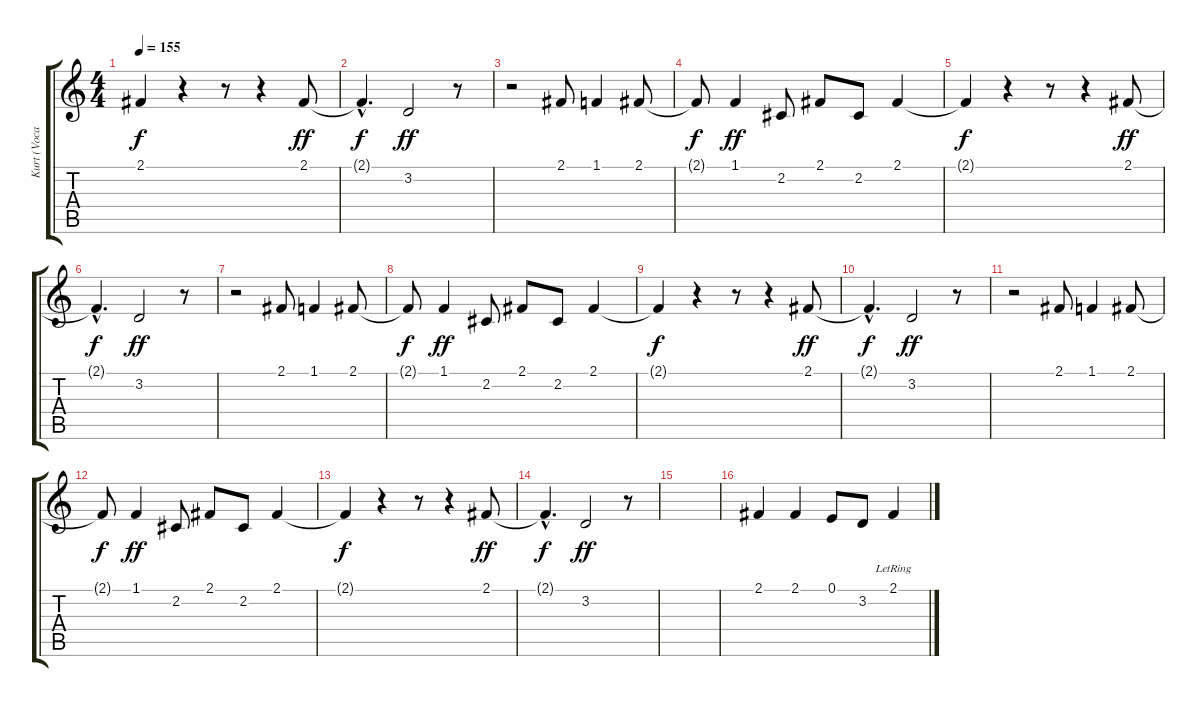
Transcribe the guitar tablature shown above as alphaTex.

\track ("Kurt (Vocals) " "Kurt (Voca") {instrument oboe}
\staff {score tabs}
\tuning (E4 B3 G3 D3 A2 E2) {hide}
\ts (4 4)
\tempo 155
\clef g2
\ks c
2.1{t}.4{dy f} r.4 r.8 r.4 2.1.8{dy ff} |
2.1{hac t}.4{d dy f} 3.2.2{dy ff} r.8 |
r.2 2.1.8 1.1.4 2.1.8 |
2.1{t}.8{dy f} 1.1.4{dy ff} 2.2.8 2.1.8 2.2.8 2.1.4 |
2.1{t}.4{dy f} r.4 r.8 r.4 2.1.8{dy ff} |
2.1{hac t}.4{d dy f} 3.2.2{dy ff} r.8 |
r.2 2.1.8 1.1.4 2.1.8 |
2.1{t}.8{dy f} 1.1.4{dy ff} 2.2.8 2.1.8 2.2.8 2.1.4 |
2.1{t}.4{dy f} r.4 r.8 r.4 2.1.8{dy ff} |
2.1{hac t}.4{d dy f} 3.2.2{dy ff} r.8 |
r.2 2.1.8 1.1.4 2.1.8 |
2.1{t}.8{dy f} 1.1.4{dy ff} 2.2.8 2.1.8 2.2.8 2.1.4 |
2.1{t}.4{dy f} r.4 r.8 r.4 2.1.8{dy ff} |
2.1{hac t}.4{d dy f} 3.2.2{dy ff} r.8 |
|
2.1.4 2.1.4 0.1.8 3.2.8 2.1{lr}.4
